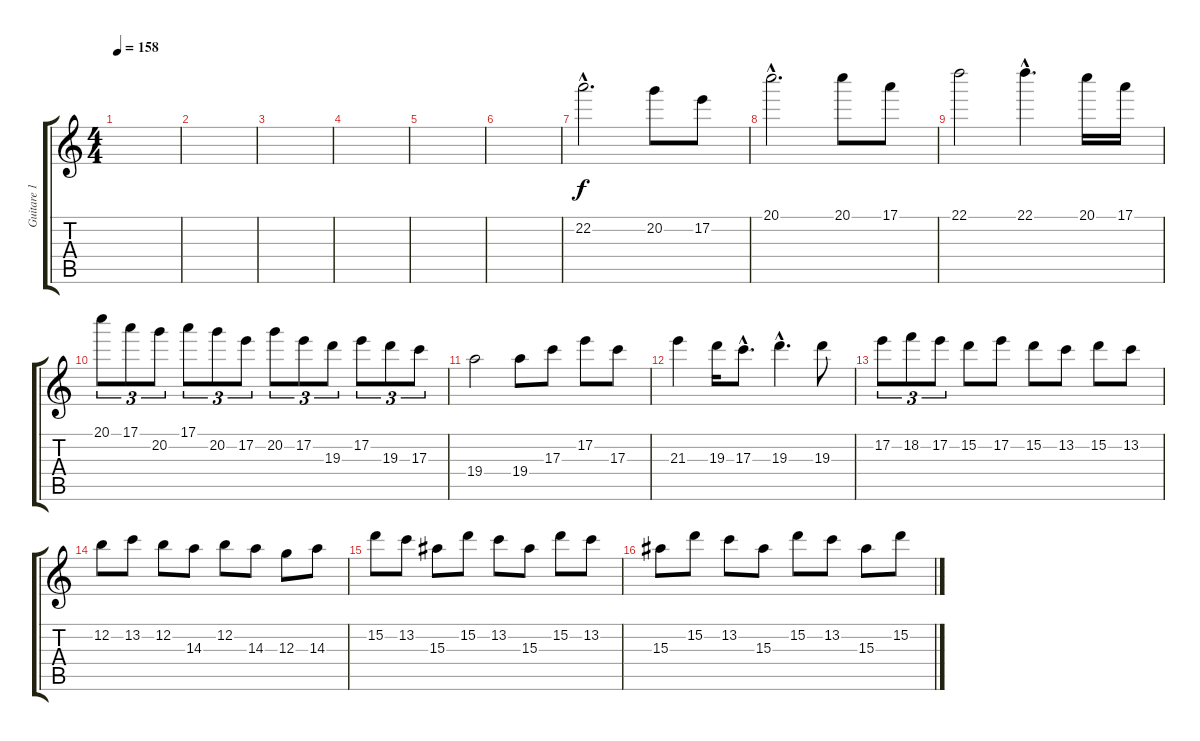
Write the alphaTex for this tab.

\track ("Guitare 1" "Guitare 1") {instrument distortionguitar}
\staff {score tabs}
\tuning (E4 B3 G3 D3 A2 E2) {hide}
\ts (4 4)
\tempo 158
\clef g2
\ks c
|
|
|
|
|
|
22.2{hac}.2{d} 20.2.8 17.2.8 |
20.1{hac}.2{d} 20.1.8 17.1.8 |
22.1.2 22.1{hac}.4{d} 20.1.16 17.1.16 |
20.1.8{tu (3 2)} 17.1.8{tu (3 2)} 20.2.8{tu (3 2)} 17.1.8{tu (3 2)} 20.2.8{tu (3 2)} 17.2.8{tu (3 2)} 20.2.8{tu (3 2)} 17.2.8{tu (3 2)} 19.3.8{tu (3 2)} 17.2.8{tu (3 2)} 19.3.8{tu (3 2)} 17.3.8{tu (3 2)} |
19.4.2 19.4.8 17.3.8 17.2.8 17.3.8 |
21.3.4 19.3.16 17.3{hac}.8{d} 19.3{hac}.4{d} 19.3.8 |
17.2.8{tu (3 2)} 18.2.8{tu (3 2)} 17.2.8{tu (3 2)} 15.2.8 17.2.8 15.2.8 13.2.8 15.2.8 13.2.8 |
12.2.8 13.2.8 12.2.8 14.3.8 12.2.8 14.3.8 12.3.8 14.3.8 |
15.2.8 13.2.8 15.3.8 15.2.8 13.2.8 15.3.8 15.2.8 13.2.8 |
15.3.8 15.2.8 13.2.8 15.3.8 15.2.8 13.2.8 15.3.8 15.2.8
